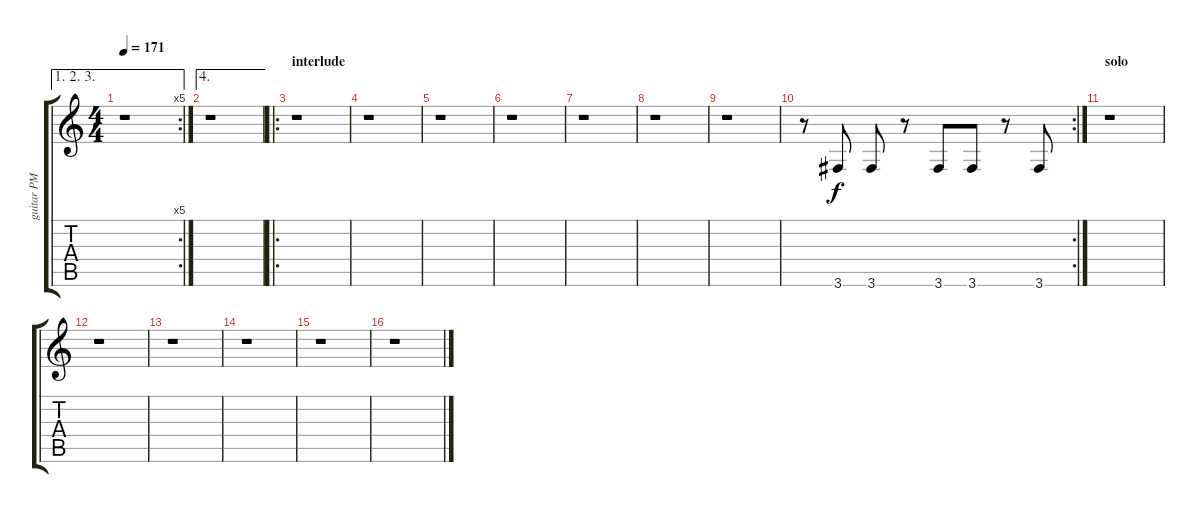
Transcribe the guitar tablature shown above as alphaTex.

\track ("guitar PM" "guitar PM") {instrument electricguitarmuted}
\staff {score tabs}
\tuning (Eb4 Bb3 Gb3 Db3 Ab2 Eb2) {hide}
\ae (1 2 3)
\rc 5
\ts (4 4)
\tempo 171
\clef g2
\ks c
r.1{dy f} |
\ae 4
r.1 |
\ro
\section ("" "interlude")
r.1 |
r.1 |
r.1 |
r.1 |
r.1 |
r.1 |
r.1 |
\rc 2
r.8 3.6.8 3.6.8 r.8 3.6.8 3.6.8 r.8 3.6.8 |
\section ("" "solo")
r.1 |
r.1 |
r.1 |
r.1 |
r.1 |
r.1
